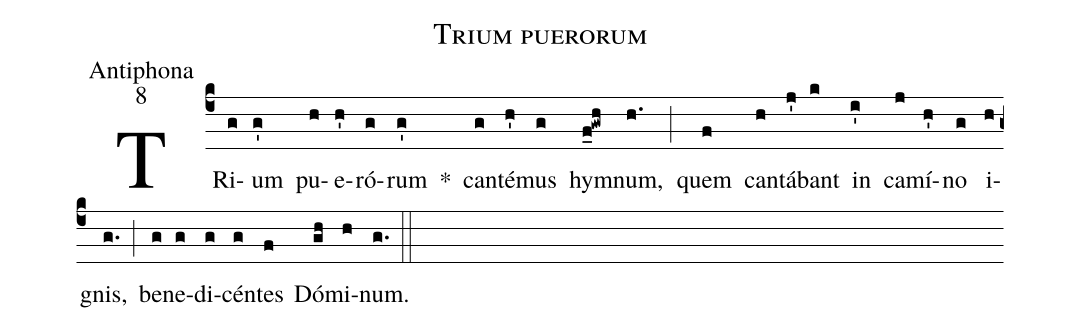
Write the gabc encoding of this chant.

name:Trium puerorum;
office-part:Antiphona;
mode:8;
%%
(c4) TRi(g)um(g') pu(h)e(h')ró(g)rum(g') *() can(g)té(h')mus(g) hy(f_0!gwh)mnum,(h.) (;) quem(f) can(h)tá(j')bant(k) in(i') ca(j)mí(h')no(g) i(h)gnis,(g.) (;) be(g)ne(g)di(g)cén(g)tes(f) Dó(gh)mi(h)num.(g.) (::)
